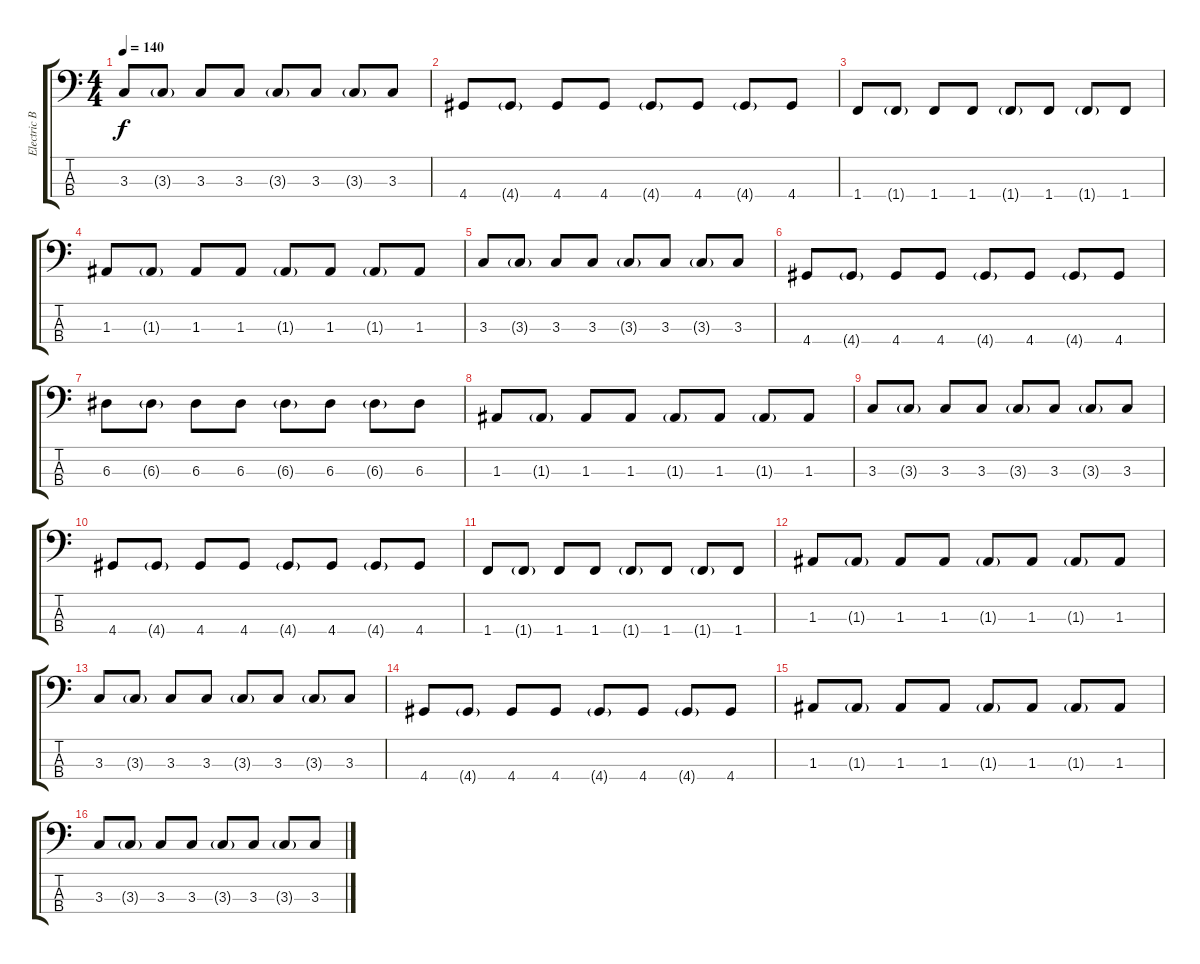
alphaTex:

\track ("Electric Bass" "Electric B") {instrument electricbassfinger}
\staff {score tabs}
\tuning (G2 D2 A1 E1) {hide}
\ts (4 4)
\tempo 140
\clef f4
\ks c
3.3.8{dy f} 3.3{g}.8 3.3.8 3.3.8 3.3{g}.8 3.3.8 3.3{g}.8 3.3.8 |
4.4.8 4.4{g}.8 4.4.8 4.4.8 4.4{g}.8 4.4.8 4.4{g}.8 4.4.8 |
1.4.8 1.4{g}.8 1.4.8 1.4.8 1.4{g}.8 1.4.8 1.4{g}.8 1.4.8 |
1.3.8 1.3{g}.8 1.3.8 1.3.8 1.3{g}.8 1.3.8 1.3{g}.8 1.3.8 |
3.3.8 3.3{g}.8 3.3.8 3.3.8 3.3{g}.8 3.3.8 3.3{g}.8 3.3.8 |
4.4.8 4.4{g}.8 4.4.8 4.4.8 4.4{g}.8 4.4.8 4.4{g}.8 4.4.8 |
6.3.8 6.3{g}.8 6.3.8 6.3.8 6.3{g}.8 6.3.8 6.3{g}.8 6.3.8 |
1.3.8 1.3{g}.8 1.3.8 1.3.8 1.3{g}.8 1.3.8 1.3{g}.8 1.3.8 |
3.3.8 3.3{g}.8 3.3.8 3.3.8 3.3{g}.8 3.3.8 3.3{g}.8 3.3.8 |
4.4.8 4.4{g}.8 4.4.8 4.4.8 4.4{g}.8 4.4.8 4.4{g}.8 4.4.8 |
1.4.8 1.4{g}.8 1.4.8 1.4.8 1.4{g}.8 1.4.8 1.4{g}.8 1.4.8 |
1.3.8 1.3{g}.8 1.3.8 1.3.8 1.3{g}.8 1.3.8 1.3{g}.8 1.3.8 |
3.3.8 3.3{g}.8 3.3.8 3.3.8 3.3{g}.8 3.3.8 3.3{g}.8 3.3.8 |
4.4.8 4.4{g}.8 4.4.8 4.4.8 4.4{g}.8 4.4.8 4.4{g}.8 4.4.8 |
1.3.8 1.3{g}.8 1.3.8 1.3.8 1.3{g}.8 1.3.8 1.3{g}.8 1.3.8 |
3.3.8 3.3{g}.8 3.3.8 3.3.8 3.3{g}.8 3.3.8 3.3{g}.8 3.3.8
